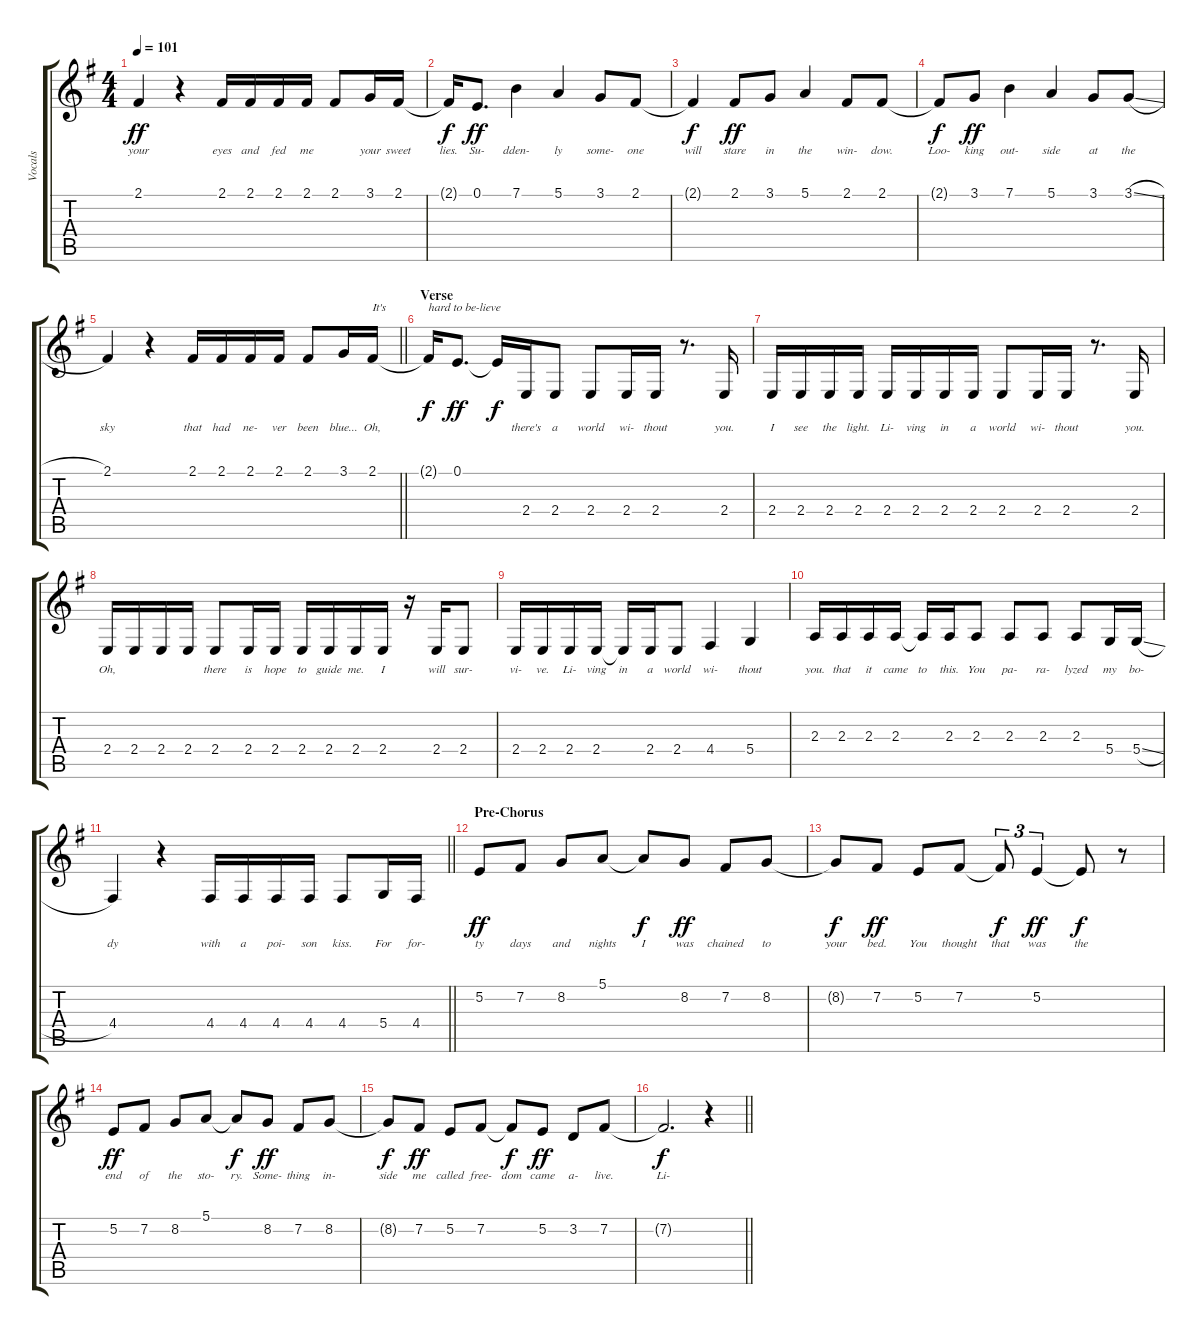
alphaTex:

\track ("Vocals " "Vocals ") {mute instrument altosax}
\staff {score tabs}
\tuning (E4 B3 G3 D3 A2 E2) {hide}
\ts (4 4)
\tempo 101
\clef g2
\ks eminor
2.1.4{lyrics (0 "your") lyrics (1 "") lyrics (2 "") lyrics (3 "") lyrics (4 "") dy ff} r.4 2.1.16{lyrics (0 "eyes") lyrics (1 "") lyrics (2 "") lyrics (3 "") lyrics (4 "")} 2.1.16{lyrics (0 "and") lyrics (1 "") lyrics (2 "") lyrics (3 "") lyrics (4 "")} 2.1.16{lyrics (0 "fed") lyrics (1 "") lyrics (2 "") lyrics (3 "") lyrics (4 "")} 2.1.16{lyrics (0 "me") lyrics (1 "") lyrics (2 "") lyrics (3 "") lyrics (4 "")} 2.1.8{lyrics (0 "") lyrics (1 "") lyrics (2 "") lyrics (3 "") lyrics (4 "")} 3.1.16{lyrics (0 "your") lyrics (1 "") lyrics (2 "") lyrics (3 "") lyrics (4 "")} 2.1.16{lyrics (0 "sweet") lyrics (1 "") lyrics (2 "") lyrics (3 "") lyrics (4 "")} |
2.1{t}.16{lyrics (0 "lies.") lyrics (1 "") lyrics (2 "") lyrics (3 "") lyrics (4 "") dy f} 0.1.8{d lyrics (0 "Su-") lyrics (1 "") lyrics (2 "") lyrics (3 "") lyrics (4 "") dy ff} 7.1.4{lyrics (0 "dden-") lyrics (1 "") lyrics (2 "") lyrics (3 "") lyrics (4 "")} 5.1.4{lyrics (0 "ly") lyrics (1 "") lyrics (2 "") lyrics (3 "") lyrics (4 "")} 3.1.8{lyrics (0 "some-") lyrics (1 "") lyrics (2 "") lyrics (3 "") lyrics (4 "")} 2.1.8{lyrics (0 "one") lyrics (1 "") lyrics (2 "") lyrics (3 "") lyrics (4 "")} |
2.1{t}.4{lyrics (0 "will") lyrics (1 "") lyrics (2 "") lyrics (3 "") lyrics (4 "") dy f} 2.1.8{lyrics (0 "stare") lyrics (1 "") lyrics (2 "") lyrics (3 "") lyrics (4 "") dy ff} 3.1.8{lyrics (0 "in") lyrics (1 "") lyrics (2 "") lyrics (3 "") lyrics (4 "")} 5.1.4{lyrics (0 "the") lyrics (1 "") lyrics (2 "") lyrics (3 "") lyrics (4 "")} 2.1.8{lyrics (0 "win-") lyrics (1 "") lyrics (2 "") lyrics (3 "") lyrics (4 "")} 2.1.8{lyrics (0 "dow.") lyrics (1 "") lyrics (2 "") lyrics (3 "") lyrics (4 "")} |
2.1{t}.8{lyrics (0 "Loo-") lyrics (1 "") lyrics (2 "") lyrics (3 "") lyrics (4 "") dy f} 3.1.8{lyrics (0 "king") lyrics (1 "") lyrics (2 "") lyrics (3 "") lyrics (4 "") dy ff} 7.1.4{lyrics (0 "out-") lyrics (1 "") lyrics (2 "") lyrics (3 "") lyrics (4 "")} 5.1.4{lyrics (0 "side") lyrics (1 "") lyrics (2 "") lyrics (3 "") lyrics (4 "")} 3.1.8{lyrics (0 "at") lyrics (1 "") lyrics (2 "") lyrics (3 "") lyrics (4 "")} 3.1{sl}.8{lyrics (0 "the") lyrics (1 "") lyrics (2 "") lyrics (3 "") lyrics (4 "")} |
\barLineRight lightlight
2.1.4{lyrics (0 "sky") lyrics (1 "") lyrics (2 "") lyrics (3 "") lyrics (4 "")} r.4 2.1.16{lyrics (0 "that") lyrics (1 "") lyrics (2 "") lyrics (3 "") lyrics (4 "")} 2.1.16{lyrics (0 "had") lyrics (1 "") lyrics (2 "") lyrics (3 "") lyrics (4 "")} 2.1.16{lyrics (0 "ne-") lyrics (1 "") lyrics (2 "") lyrics (3 "") lyrics (4 "")} 2.1.16{lyrics (0 "ver") lyrics (1 "") lyrics (2 "") lyrics (3 "") lyrics (4 "")} 2.1.8{lyrics (0 "been") lyrics (1 "") lyrics (2 "") lyrics (3 "") lyrics (4 "")} 3.1.16{lyrics (0 "blue...") lyrics (1 "") lyrics (2 "") lyrics (3 "") lyrics (4 "")} 2.1.16{txt "It's" lyrics (0 "Oh,") lyrics (1 "") lyrics (2 "") lyrics (3 "") lyrics (4 "")} |
\section ("" "Verse")
2.1{t}.16{txt "hard to be-lieve" lyrics (0 "") lyrics (1 "") lyrics (2 "") lyrics (3 "") lyrics (4 "") dy f} 0.1.8{d lyrics (0 "") lyrics (1 "") lyrics (2 "") lyrics (3 "") lyrics (4 "") dy ff} 0.1{t}.16{lyrics (0 "") lyrics (1 "") lyrics (2 "") lyrics (3 "") lyrics (4 "") dy f} 2.4.16{lyrics (0 "there's") lyrics (1 "") lyrics (2 "") lyrics (3 "") lyrics (4 "")} 2.4.8{lyrics (0 "a") lyrics (1 "") lyrics (2 "") lyrics (3 "") lyrics (4 "")} 2.4.8{lyrics (0 "world") lyrics (1 "") lyrics (2 "") lyrics (3 "") lyrics (4 "")} 2.4.16{lyrics (0 "wi-") lyrics (1 "") lyrics (2 "") lyrics (3 "") lyrics (4 "")} 2.4.16{lyrics (0 "thout") lyrics (1 "") lyrics (2 "") lyrics (3 "") lyrics (4 "")} r.8{d} 2.4.16{lyrics (0 "you.") lyrics (1 "") lyrics (2 "") lyrics (3 "") lyrics (4 "")} |
2.4.16{lyrics (0 "I") lyrics (1 "") lyrics (2 "") lyrics (3 "") lyrics (4 "")} 2.4.16{lyrics (0 "see") lyrics (1 "") lyrics (2 "") lyrics (3 "") lyrics (4 "")} 2.4.16{lyrics (0 "the") lyrics (1 "") lyrics (2 "") lyrics (3 "") lyrics (4 "")} 2.4.16{lyrics (0 "light.") lyrics (1 "") lyrics (2 "") lyrics (3 "") lyrics (4 "")} 2.4.16{lyrics (0 "Li-") lyrics (1 "") lyrics (2 "") lyrics (3 "") lyrics (4 "")} 2.4.16{lyrics (0 "ving") lyrics (1 "") lyrics (2 "") lyrics (3 "") lyrics (4 "")} 2.4.16{lyrics (0 "in") lyrics (1 "") lyrics (2 "") lyrics (3 "") lyrics (4 "")} 2.4.16{lyrics (0 "a") lyrics (1 "") lyrics (2 "") lyrics (3 "") lyrics (4 "")} 2.4.8{lyrics (0 "world") lyrics (1 "") lyrics (2 "") lyrics (3 "") lyrics (4 "")} 2.4.16{lyrics (0 "wi-") lyrics (1 "") lyrics (2 "") lyrics (3 "") lyrics (4 "")} 2.4.16{lyrics (0 "thout") lyrics (1 "") lyrics (2 "") lyrics (3 "") lyrics (4 "")} r.8{d} 2.4.16{lyrics (0 "you.") lyrics (1 "") lyrics (2 "") lyrics (3 "") lyrics (4 "")} |
2.4.16{lyrics (0 "Oh,") lyrics (1 "") lyrics (2 "") lyrics (3 "") lyrics (4 "")} 2.4.16{lyrics (0 "") lyrics (1 "") lyrics (2 "") lyrics (3 "") lyrics (4 "")} 2.4.16{lyrics (0 "") lyrics (1 "") lyrics (2 "") lyrics (3 "") lyrics (4 "")} 2.4.16{lyrics (0 "") lyrics (1 "") lyrics (2 "") lyrics (3 "") lyrics (4 "")} 2.4.8{lyrics (0 "there") lyrics (1 "") lyrics (2 "") lyrics (3 "") lyrics (4 "")} 2.4.16{lyrics (0 "is") lyrics (1 "") lyrics (2 "") lyrics (3 "") lyrics (4 "")} 2.4.16{lyrics (0 "hope") lyrics (1 "") lyrics (2 "") lyrics (3 "") lyrics (4 "")} 2.4.16{lyrics (0 "to") lyrics (1 "") lyrics (2 "") lyrics (3 "") lyrics (4 "")} 2.4.16{lyrics (0 "guide") lyrics (1 "") lyrics (2 "") lyrics (3 "") lyrics (4 "")} 2.4.16{lyrics (0 "me.") lyrics (1 "") lyrics (2 "") lyrics (3 "") lyrics (4 "")} 2.4.16{lyrics (0 "I") lyrics (1 "") lyrics (2 "") lyrics (3 "") lyrics (4 "")} r.16 2.4.16{lyrics (0 "will") lyrics (1 "") lyrics (2 "") lyrics (3 "") lyrics (4 "")} 2.4.8{lyrics (0 "sur-") lyrics (1 "") lyrics (2 "") lyrics (3 "") lyrics (4 "")} |
2.4.16{lyrics (0 "vi-") lyrics (1 "") lyrics (2 "") lyrics (3 "") lyrics (4 "")} 2.4.16{lyrics (0 "ve.") lyrics (1 "") lyrics (2 "") lyrics (3 "") lyrics (4 "")} 2.4.16{lyrics (0 "Li-") lyrics (1 "") lyrics (2 "") lyrics (3 "") lyrics (4 "")} 2.4.16{lyrics (0 "ving") lyrics (1 "") lyrics (2 "") lyrics (3 "") lyrics (4 "")} 2.4{t}.16{lyrics (0 "in") lyrics (1 "") lyrics (2 "") lyrics (3 "") lyrics (4 "")} 2.4.16{lyrics (0 "a") lyrics (1 "") lyrics (2 "") lyrics (3 "") lyrics (4 "")} 2.4.8{lyrics (0 "world") lyrics (1 "") lyrics (2 "") lyrics (3 "") lyrics (4 "")} 4.4.4{lyrics (0 "wi-") lyrics (1 "") lyrics (2 "") lyrics (3 "") lyrics (4 "")} 5.4.4{lyrics (0 "thout") lyrics (1 "") lyrics (2 "") lyrics (3 "") lyrics (4 "")} |
2.3.16{lyrics (0 "you.") lyrics (1 "") lyrics (2 "") lyrics (3 "") lyrics (4 "")} 2.3.16{lyrics (0 "that") lyrics (1 "") lyrics (2 "") lyrics (3 "") lyrics (4 "")} 2.3.16{lyrics (0 "it") lyrics (1 "") lyrics (2 "") lyrics (3 "") lyrics (4 "")} 2.3.16{lyrics (0 "came") lyrics (1 "") lyrics (2 "") lyrics (3 "") lyrics (4 "")} 2.3{t}.16{lyrics (0 "to") lyrics (1 "") lyrics (2 "") lyrics (3 "") lyrics (4 "")} 2.3.16{lyrics (0 "this.") lyrics (1 "") lyrics (2 "") lyrics (3 "") lyrics (4 "")} 2.3.8{lyrics (0 "You") lyrics (1 "") lyrics (2 "") lyrics (3 "") lyrics (4 "")} 2.3.8{lyrics (0 "pa-") lyrics (1 "") lyrics (2 "") lyrics (3 "") lyrics (4 "")} 2.3.8{lyrics (0 "ra-") lyrics (1 "") lyrics (2 "") lyrics (3 "") lyrics (4 "")} 2.3.8{lyrics (0 "lyzed") lyrics (1 "") lyrics (2 "") lyrics (3 "") lyrics (4 "")} 5.4.16{lyrics (0 "my") lyrics (1 "") lyrics (2 "") lyrics (3 "") lyrics (4 "")} 5.4{sl}.16{lyrics (0 "bo-") lyrics (1 "") lyrics (2 "") lyrics (3 "") lyrics (4 "")} |
\barLineRight lightlight
4.4.4{lyrics (0 "dy") lyrics (1 "") lyrics (2 "") lyrics (3 "") lyrics (4 "")} r.4 4.4.16{lyrics (0 "with") lyrics (1 "") lyrics (2 "") lyrics (3 "") lyrics (4 "")} 4.4.16{lyrics (0 "a") lyrics (1 "") lyrics (2 "") lyrics (3 "") lyrics (4 "")} 4.4.16{lyrics (0 "poi-") lyrics (1 "") lyrics (2 "") lyrics (3 "") lyrics (4 "")} 4.4.16{lyrics (0 "son") lyrics (1 "") lyrics (2 "") lyrics (3 "") lyrics (4 "")} 4.4.8{lyrics (0 "kiss.") lyrics (1 "") lyrics (2 "") lyrics (3 "") lyrics (4 "")} 5.4.16{lyrics (0 "For") lyrics (1 "") lyrics (2 "") lyrics (3 "") lyrics (4 "")} 4.4.16{lyrics (0 "for-") lyrics (1 "") lyrics (2 "") lyrics (3 "") lyrics (4 "")} |
\section ("" "Pre-Chorus")
5.2.8{lyrics (0 "ty") lyrics (1 "") lyrics (2 "") lyrics (3 "") lyrics (4 "") dy ff} 7.2.8{lyrics (0 "days") lyrics (1 "") lyrics (2 "") lyrics (3 "") lyrics (4 "")} 8.2.8{lyrics (0 "and") lyrics (1 "") lyrics (2 "") lyrics (3 "") lyrics (4 "")} 5.1.8{lyrics (0 "nights") lyrics (1 "") lyrics (2 "") lyrics (3 "") lyrics (4 "")} 5.1{t}.8{lyrics (0 "I") lyrics (1 "") lyrics (2 "") lyrics (3 "") lyrics (4 "") dy f} 8.2.8{lyrics (0 "was") lyrics (1 "") lyrics (2 "") lyrics (3 "") lyrics (4 "") dy ff} 7.2.8{lyrics (0 "chained") lyrics (1 "") lyrics (2 "") lyrics (3 "") lyrics (4 "")} 8.2.8{lyrics (0 "to") lyrics (1 "") lyrics (2 "") lyrics (3 "") lyrics (4 "")} |
8.2{t}.8{lyrics (0 "your") lyrics (1 "") lyrics (2 "") lyrics (3 "") lyrics (4 "") dy f} 7.2.8{lyrics (0 "bed.") lyrics (1 "") lyrics (2 "") lyrics (3 "") lyrics (4 "") dy ff} 5.2.8{lyrics (0 "You") lyrics (1 "") lyrics (2 "") lyrics (3 "") lyrics (4 "")} 7.2.8{lyrics (0 "thought") lyrics (1 "") lyrics (2 "") lyrics (3 "") lyrics (4 "")} 7.2{t}.8{tu (3 2) lyrics (0 "that") lyrics (1 "") lyrics (2 "") lyrics (3 "") lyrics (4 "") dy f} 5.2.4{tu (3 2) lyrics (0 "was") lyrics (1 "") lyrics (2 "") lyrics (3 "") lyrics (4 "") dy ff} 5.2{t}.8{lyrics (0 "the") lyrics (1 "") lyrics (2 "") lyrics (3 "") lyrics (4 "") dy f} r.8 |
5.2.8{lyrics (0 "end") lyrics (1 "") lyrics (2 "") lyrics (3 "") lyrics (4 "") dy ff} 7.2.8{lyrics (0 "of") lyrics (1 "") lyrics (2 "") lyrics (3 "") lyrics (4 "")} 8.2.8{lyrics (0 "the") lyrics (1 "") lyrics (2 "") lyrics (3 "") lyrics (4 "")} 5.1.8{lyrics (0 "sto-") lyrics (1 "") lyrics (2 "") lyrics (3 "") lyrics (4 "")} 5.1{t}.8{lyrics (0 "ry.") lyrics (1 "") lyrics (2 "") lyrics (3 "") lyrics (4 "") dy f} 8.2.8{lyrics (0 "Some-") lyrics (1 "") lyrics (2 "") lyrics (3 "") lyrics (4 "") dy ff} 7.2.8{lyrics (0 "thing") lyrics (1 "") lyrics (2 "") lyrics (3 "") lyrics (4 "")} 8.2.8{lyrics (0 "in-") lyrics (1 "") lyrics (2 "") lyrics (3 "") lyrics (4 "")} |
8.2{t}.8{lyrics (0 "side") lyrics (1 "") lyrics (2 "") lyrics (3 "") lyrics (4 "") dy f} 7.2.8{lyrics (0 "me") lyrics (1 "") lyrics (2 "") lyrics (3 "") lyrics (4 "") dy ff} 5.2.8{lyrics (0 "called") lyrics (1 "") lyrics (2 "") lyrics (3 "") lyrics (4 "")} 7.2.8{lyrics (0 "free-") lyrics (1 "") lyrics (2 "") lyrics (3 "") lyrics (4 "")} 7.2{t}.8{lyrics (0 "dom") lyrics (1 "") lyrics (2 "") lyrics (3 "") lyrics (4 "") dy f} 5.2.8{lyrics (0 "came") lyrics (1 "") lyrics (2 "") lyrics (3 "") lyrics (4 "") dy ff} 3.2.8{lyrics (0 "a-") lyrics (1 "") lyrics (2 "") lyrics (3 "") lyrics (4 "")} 7.2.8{lyrics (0 "live.") lyrics (1 "") lyrics (2 "") lyrics (3 "") lyrics (4 "")} |
\barLineRight lightlight
7.2{t}.2{d lyrics (0 "Li-") lyrics (1 "") lyrics (2 "") lyrics (3 "") lyrics (4 "") dy f} r.4
